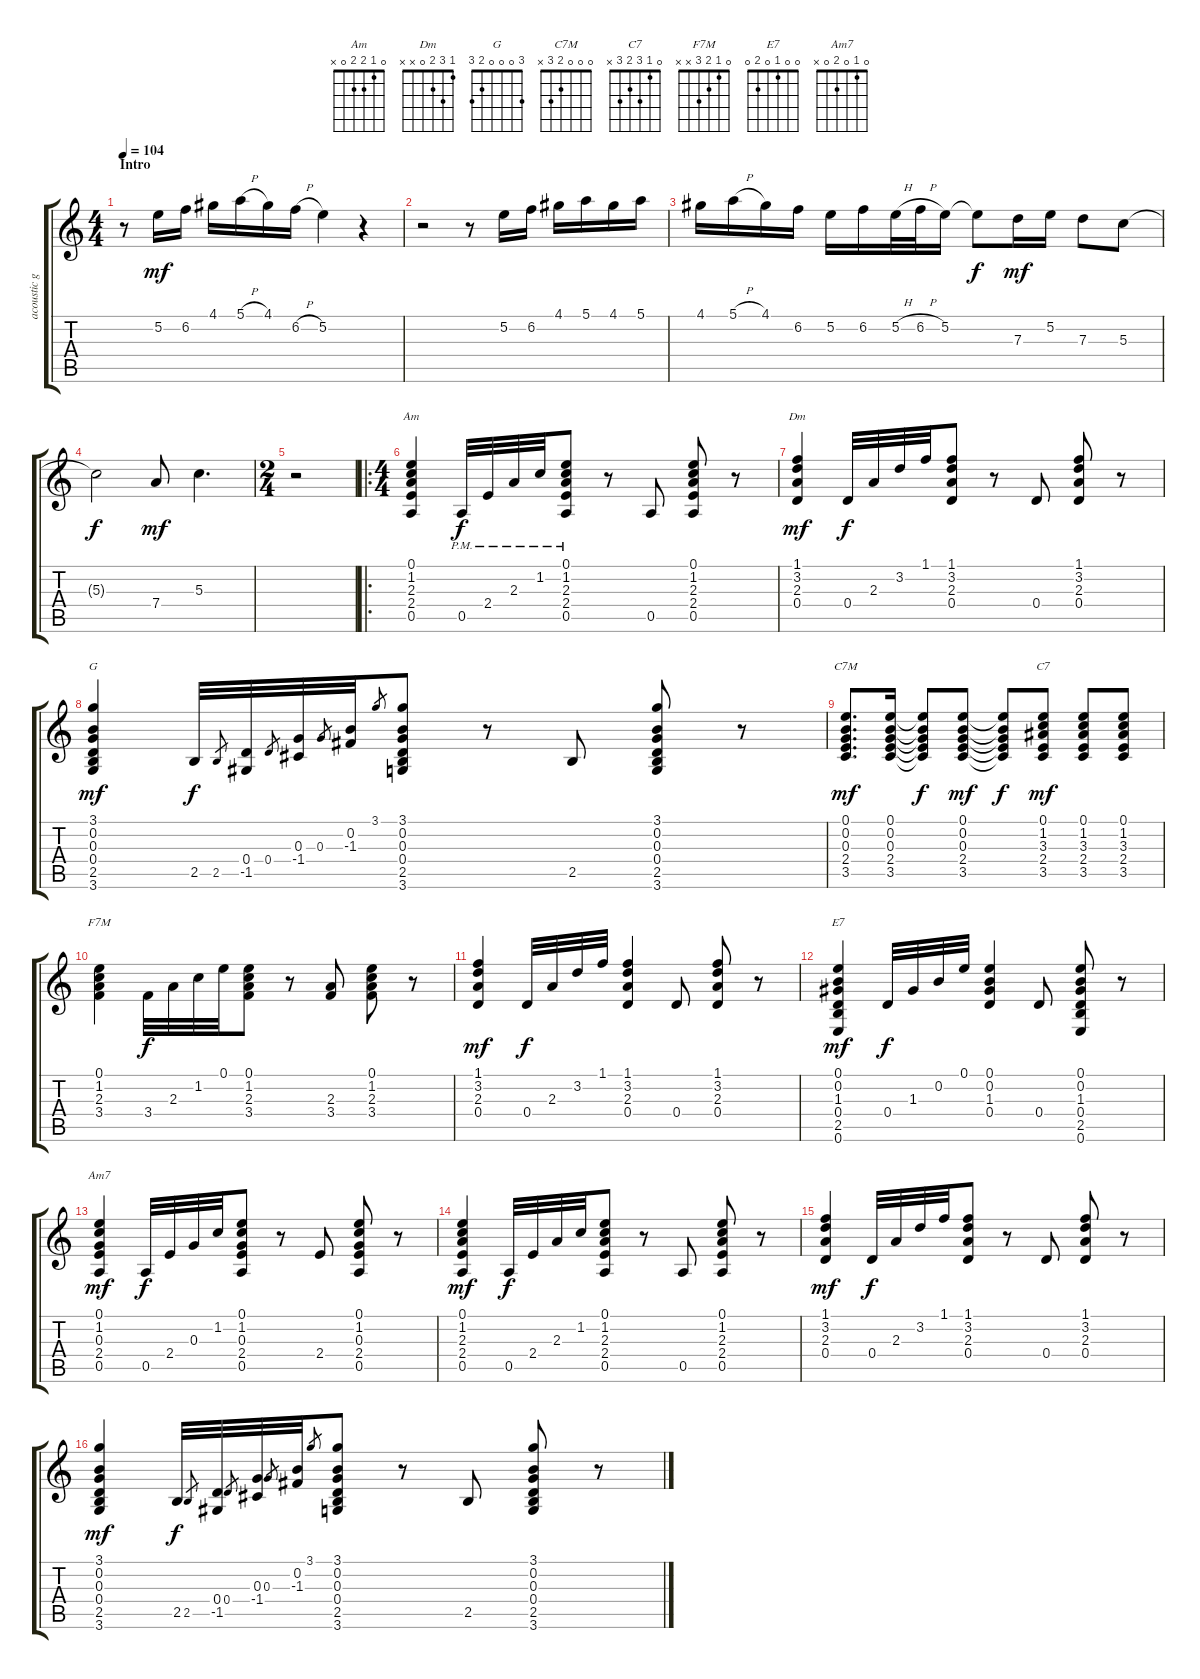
\track ("acoustic guitar " "acoustic g") {instrument acousticguitarnylon}
\staff {score tabs}
\tuning (E4 B3 G3 D3 A2 E2) {hide}
\chord ("Am" 0 1 2 2 0 x)
\chord ("Dm" 1 3 2 0 x x)
\chord ("G" 3 0 0 0 2 3)
\chord ("C7M" 0 0 0 2 3 x)
\chord ("C7" 0 1 3 2 3 x)
\chord ("F7M" 0 1 2 3 x x)
\chord ("E7" 0 0 1 0 2 0)
\chord ("Am7" 0 1 0 2 0 x)
\ts (4 4)
\section ("" "Intro")
\tempo 104
\clef g2
\ks c
r.8{dy mf volume 10 instrument acousticguitarnylon} 5.2.16 6.2.16 4.1.16 5.1{h}.16 4.1.16 6.2{h}.16 5.2.4 r.4 |
r.2 r.8 5.2.16 6.2.16 4.1.16 5.1.16 4.1.16 5.1.16 |
4.1.16 5.1{h}.16 4.1.16 6.2.16 5.2.16 6.2.16 5.2{h}.32 6.2{h}.32 5.2.16 5.2{t}.8{dy f} 7.3.16{dy mf} 5.2.16 7.3.8 5.3.8 |
5.3{t}.2{dy f} 7.4.8{dy mf} 5.3.4{d} |
\ts (2 4)
r.2 |
\ro
\ts (4 4)
(0.1 1.2 2.3 2.4 0.5).4{ch "Am" volume 16} 0.5{pm}.32{dy f} 2.4{pm}.32 2.3{pm}.32 1.2{pm}.32 (0.1{pm} 1.2{pm} 2.3{pm} 2.4{pm} 0.5{pm}).8 r.8 0.5.8 (0.1 1.2 2.3 2.4 0.5).8 r.8 |
(1.1 3.2 2.3 0.4).4{ch "Dm" dy mf} 0.4.32{dy f} 2.3.32 3.2.32 1.1.32 (1.1 3.2 2.3 0.4).8 r.8 0.4.8 (1.1 3.2 2.3 0.4).8 r.8 |
(3.1 0.2 0.3 0.4 2.5 3.6).4{ch "G" dy mf} 2.5.32{dy f} 2.5.8{gr} (0.4 -1.5).32 0.4.8{gr} (0.3 -1.4).32 0.3.8{gr} (0.2 -1.3).32 3.1.8{gr} (3.1 0.2 0.3 0.4 2.5 3.6).8 r.8 2.5.8 (3.1 0.2 0.3 0.4 2.5 3.6).8 r.8 |
(0.1 0.2 0.3 2.4 3.5).8{d ch "C7M" dy mf} (0.1 0.2 0.3 2.4 3.5).16 (0.1{t} 0.2{t} 0.3{t} 2.4{t} 3.5{t}).8{dy f} (0.1 0.2 0.3 2.4 3.5).8{dy mf} (0.1{t} 0.2{t} 0.3{t} 2.4{t} 3.5{t}).8{dy f} (0.1 1.2 3.3 2.4 3.5).8{ch "C7" dy mf} (0.1 1.2 3.3 2.4 3.5).8 (0.1 1.2 3.3 2.4 3.5).8 |
(0.1 1.2 2.3 3.4).4{ch "F7M"} 3.4.32{dy f} 2.3.32 1.2.32 0.1.32 (0.1 1.2 2.3 3.4).8 r.8 (2.3 3.4).8 (0.1 1.2 2.3 3.4).8 r.8 |
(1.1 3.2 2.3 0.4).4{dy mf} 0.4.32{dy f} 2.3.32 3.2.32 1.1.32 (1.1 3.2 2.3 0.4).4 0.4.8 (1.1 3.2 2.3 0.4).8 r.8 |
(0.1 0.2 1.3 0.4 2.5 0.6).4{ch "E7" dy mf} 0.4.32{dy f} 1.3.32 0.2.32 0.1.32 (0.1 0.2 1.3 0.4).4 0.4.8 (0.1 0.2 1.3 0.4 2.5 0.6).8 r.8 |
(0.1 1.2 0.3 2.4 0.5).4{ch "Am7" dy mf} 0.5.32{dy f} 2.4.32 0.3.32 1.2.32 (0.1 1.2 0.3 2.4 0.5).8 r.8 2.4.8 (0.1 1.2 0.3 2.4 0.5).8 r.8 |
(0.1 1.2 2.3 2.4 0.5).4{dy mf volume 16} 0.5.32{dy f} 2.4.32 2.3.32 1.2.32 (0.1 1.2 2.3 2.4 0.5).8 r.8 0.5.8 (0.1 1.2 2.3 2.4 0.5).8 r.8 |
(1.1 3.2 2.3 0.4).4{dy mf} 0.4.32{dy f} 2.3.32 3.2.32 1.1.32 (1.1 3.2 2.3 0.4).8 r.8 0.4.8 (1.1 3.2 2.3 0.4).8 r.8 |
(3.1 0.2 0.3 0.4 2.5 3.6).4{dy mf} 2.5.32{dy f} 2.5.8{gr} (0.4 -1.5).32 0.4.8{gr} (0.3 -1.4).32 0.3.8{gr} (0.2 -1.3).32 3.1.8{gr} (3.1 0.2 0.3 0.4 2.5 3.6).8 r.8 2.5.8 (3.1 0.2 0.3 0.4 2.5 3.6).8 r.8
